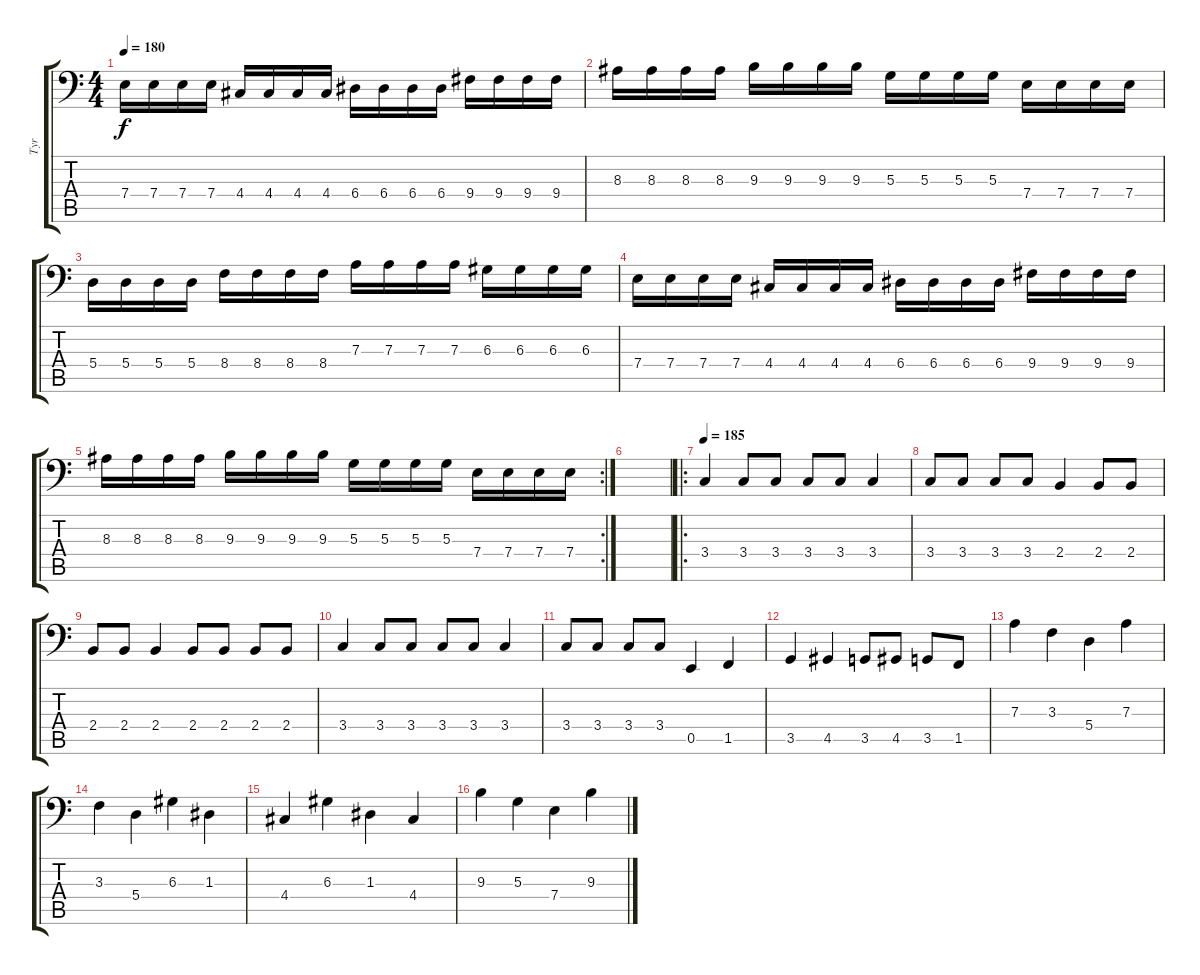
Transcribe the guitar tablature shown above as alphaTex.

\track ("Tyr" "Tyr") {instrument electricbassfinger}
\staff {score tabs}
\tuning (C3 G2 D2 A1 E1 B0) {hide}
\ts (4 4)
\tempo 180
\clef f4
\ks c
7.4.16{dy f} 7.4.16 7.4.16 7.4.16 4.4.16 4.4.16 4.4.16 4.4.16 6.4.16 6.4.16 6.4.16 6.4.16 9.4.16 9.4.16 9.4.16 9.4.16 |
8.3.16 8.3.16 8.3.16 8.3.16 9.3.16 9.3.16 9.3.16 9.3.16 5.3.16 5.3.16 5.3.16 5.3.16 7.4.16 7.4.16 7.4.16 7.4.16 |
5.4.16 5.4.16 5.4.16 5.4.16 8.4.16 8.4.16 8.4.16 8.4.16 7.3.16 7.3.16 7.3.16 7.3.16 6.3.16 6.3.16 6.3.16 6.3.16 |
7.4.16 7.4.16 7.4.16 7.4.16 4.4.16 4.4.16 4.4.16 4.4.16 6.4.16 6.4.16 6.4.16 6.4.16 9.4.16 9.4.16 9.4.16 9.4.16 |
\rc 2
8.3.16 8.3.16 8.3.16 8.3.16 9.3.16 9.3.16 9.3.16 9.3.16 5.3.16 5.3.16 5.3.16 5.3.16 7.4.16 7.4.16 7.4.16 7.4.16 |
|
\ro
\tempo 185
3.4.4 3.4.8 3.4.8 3.4.8 3.4.8 3.4.4 |
3.4.8 3.4.8 3.4.8 3.4.8 2.4.4 2.4.8 2.4.8 |
2.4.8 2.4.8 2.4.4 2.4.8 2.4.8 2.4.8 2.4.8 |
3.4.4 3.4.8 3.4.8 3.4.8 3.4.8 3.4.4 |
3.4.8 3.4.8 3.4.8 3.4.8 0.5.4 1.5.4 |
3.5.4 4.5.4 3.5.8 4.5.8 3.5.8 1.5.8 |
7.3.4 3.3.4 5.4.4 7.3.4 |
3.3.4 5.4.4 6.3.4 1.3.4 |
4.4.4 6.3.4 1.3.4 4.4.4 |
9.3.4 5.3.4 7.4.4 9.3.4
